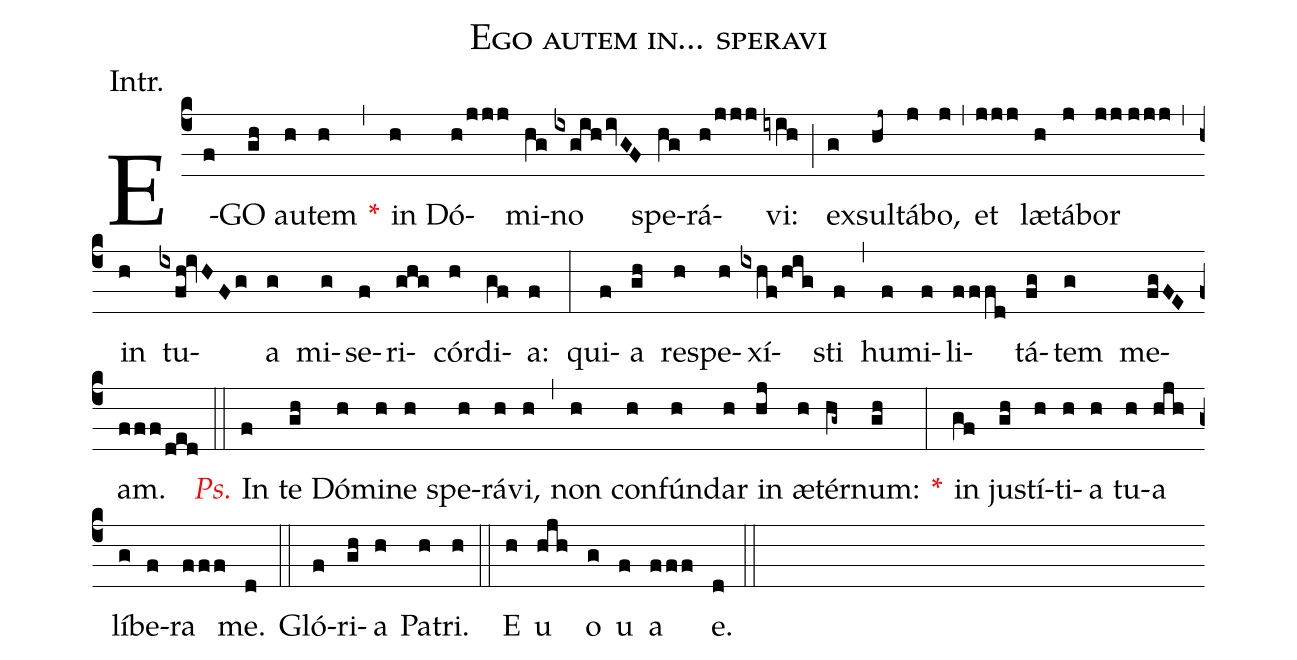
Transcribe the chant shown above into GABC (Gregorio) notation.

name:Ego autem in... speravi;
annotation:Intr.;
mode:I.;
office-part:Introit;
%%
(c4) E(f)GO(gh) au(h)tem(h) <v>\red{*}</v>(,) in(h) Dó(h/jjj)mi(hg)no(ixgih/ivGF) spe(hg)rá(h/jjj)vi:(iyih) (;) ex(g)sul(hj~)tá(j)bo,(j) (,) et(jjj) læ(h)tá(j)bor(jj//jjj) (,) in(h) tu(ixfh!ivHFg)a(g) mi(g)se(f)ri(ghg)cór(h)di(gf)a:(f) (:) qui(f)a(gh) re(h)spe(h)xí(ixhf/hig)sti(f) (,) hu(f)mi(f)li(fffd)tá(fg)tem(g) me(fgFE)am.(fff/ded) (::) <v>\redit{Ps.}</v> In(f) te(gh) Dó(h)mi(h)ne(h) spe(h)rá(h)vi,(h) (,) non(h) con(h)fún(h)dar(h) in(hj) æ(h)tér(hg~)num:(gh) <v>\red{*}</v>(:) in(gf) ju(gh)stí(h)ti(h)a(h) tu(h)a(hjh) lí(g)be(f)ra(fff) me.(d) (::) Gló(f)ri(gh)a(h) Pa(h)tri.(h) (::) E(h) u(hjh) o(g) u(f) a(fff) e.(d) (::)
